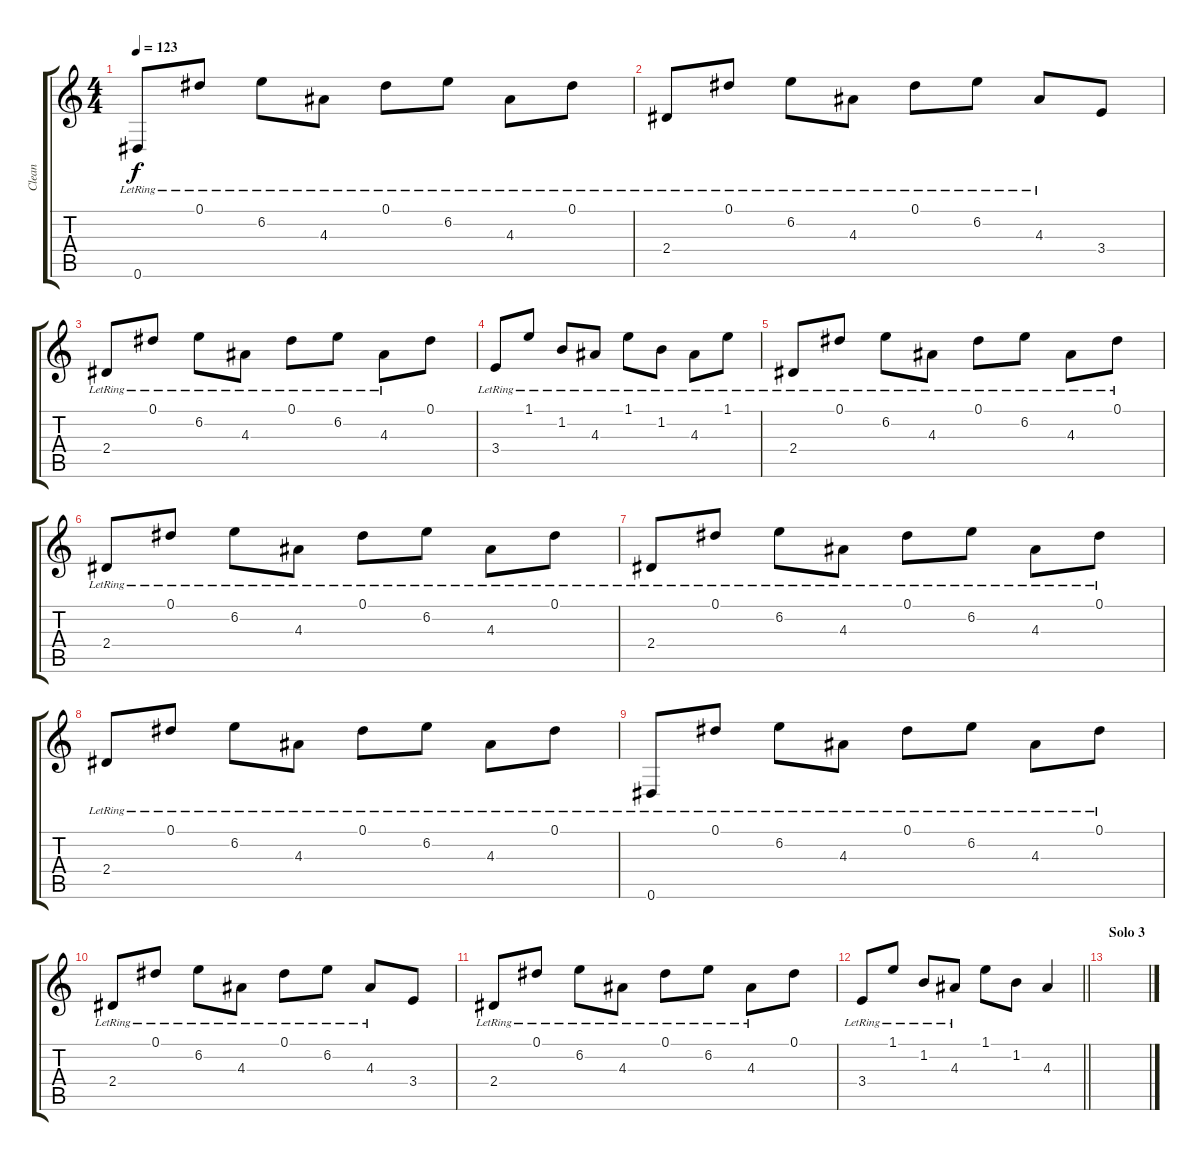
\track ("Clean" "Clean") {instrument acousticguitarsteel}
\staff {score tabs}
\tuning (Eb4 Bb3 Gb3 Db3 Ab2 Eb2) {hide}
\ts (4 4)
\tempo 123
\clef g2
\ks c
0.6{lr}.8{dy f} 0.1{lr}.8 6.2{lr}.8 4.3{lr}.8 0.1{lr}.8 6.2{lr}.8 4.3{lr}.8 0.1{lr}.8 |
2.4{lr}.8 0.1{lr}.8 6.2{lr}.8 4.3{lr}.8 0.1{lr}.8 6.2{lr}.8 4.3{lr}.8 3.4.8 |
2.4{lr}.8 0.1{lr}.8 6.2{lr}.8 4.3{lr}.8 0.1{lr}.8 6.2{lr}.8 4.3{lr}.8 0.1.8 |
3.4{lr}.8 1.1{lr}.8 1.2{lr}.8 4.3{lr}.8 1.1{lr}.8 1.2{lr}.8 4.3{lr}.8 1.1{lr}.8 |
2.4{lr}.8 0.1{lr}.8 6.2{lr}.8 4.3{lr}.8 0.1{lr}.8 6.2{lr}.8 4.3{lr}.8 0.1{lr}.8 |
2.4{lr}.8 0.1{lr}.8 6.2{lr}.8 4.3{lr}.8 0.1{lr}.8 6.2{lr}.8 4.3{lr}.8 0.1{lr}.8 |
2.4{lr}.8 0.1{lr}.8 6.2{lr}.8 4.3{lr}.8 0.1{lr}.8 6.2{lr}.8 4.3{lr}.8 0.1{lr}.8 |
2.4{lr}.8 0.1{lr}.8 6.2{lr}.8 4.3{lr}.8 0.1{lr}.8 6.2{lr}.8 4.3{lr}.8 0.1{lr}.8 |
0.6{lr}.8 0.1{lr}.8 6.2{lr}.8 4.3{lr}.8 0.1{lr}.8 6.2{lr}.8 4.3{lr}.8 0.1{lr}.8 |
2.4{lr}.8 0.1{lr}.8 6.2{lr}.8 4.3{lr}.8 0.1{lr}.8 6.2{lr}.8 4.3{lr}.8 3.4.8 |
2.4{lr}.8 0.1{lr}.8 6.2{lr}.8 4.3{lr}.8 0.1{lr}.8 6.2{lr}.8 4.3{lr}.8 0.1.8 |
\barLineRight lightlight
3.4{lr}.8 1.1{lr}.8 1.2{lr}.8 4.3{lr}.8 1.1.8 1.2.8 4.3.4 |
\section ("" "Solo 3")
